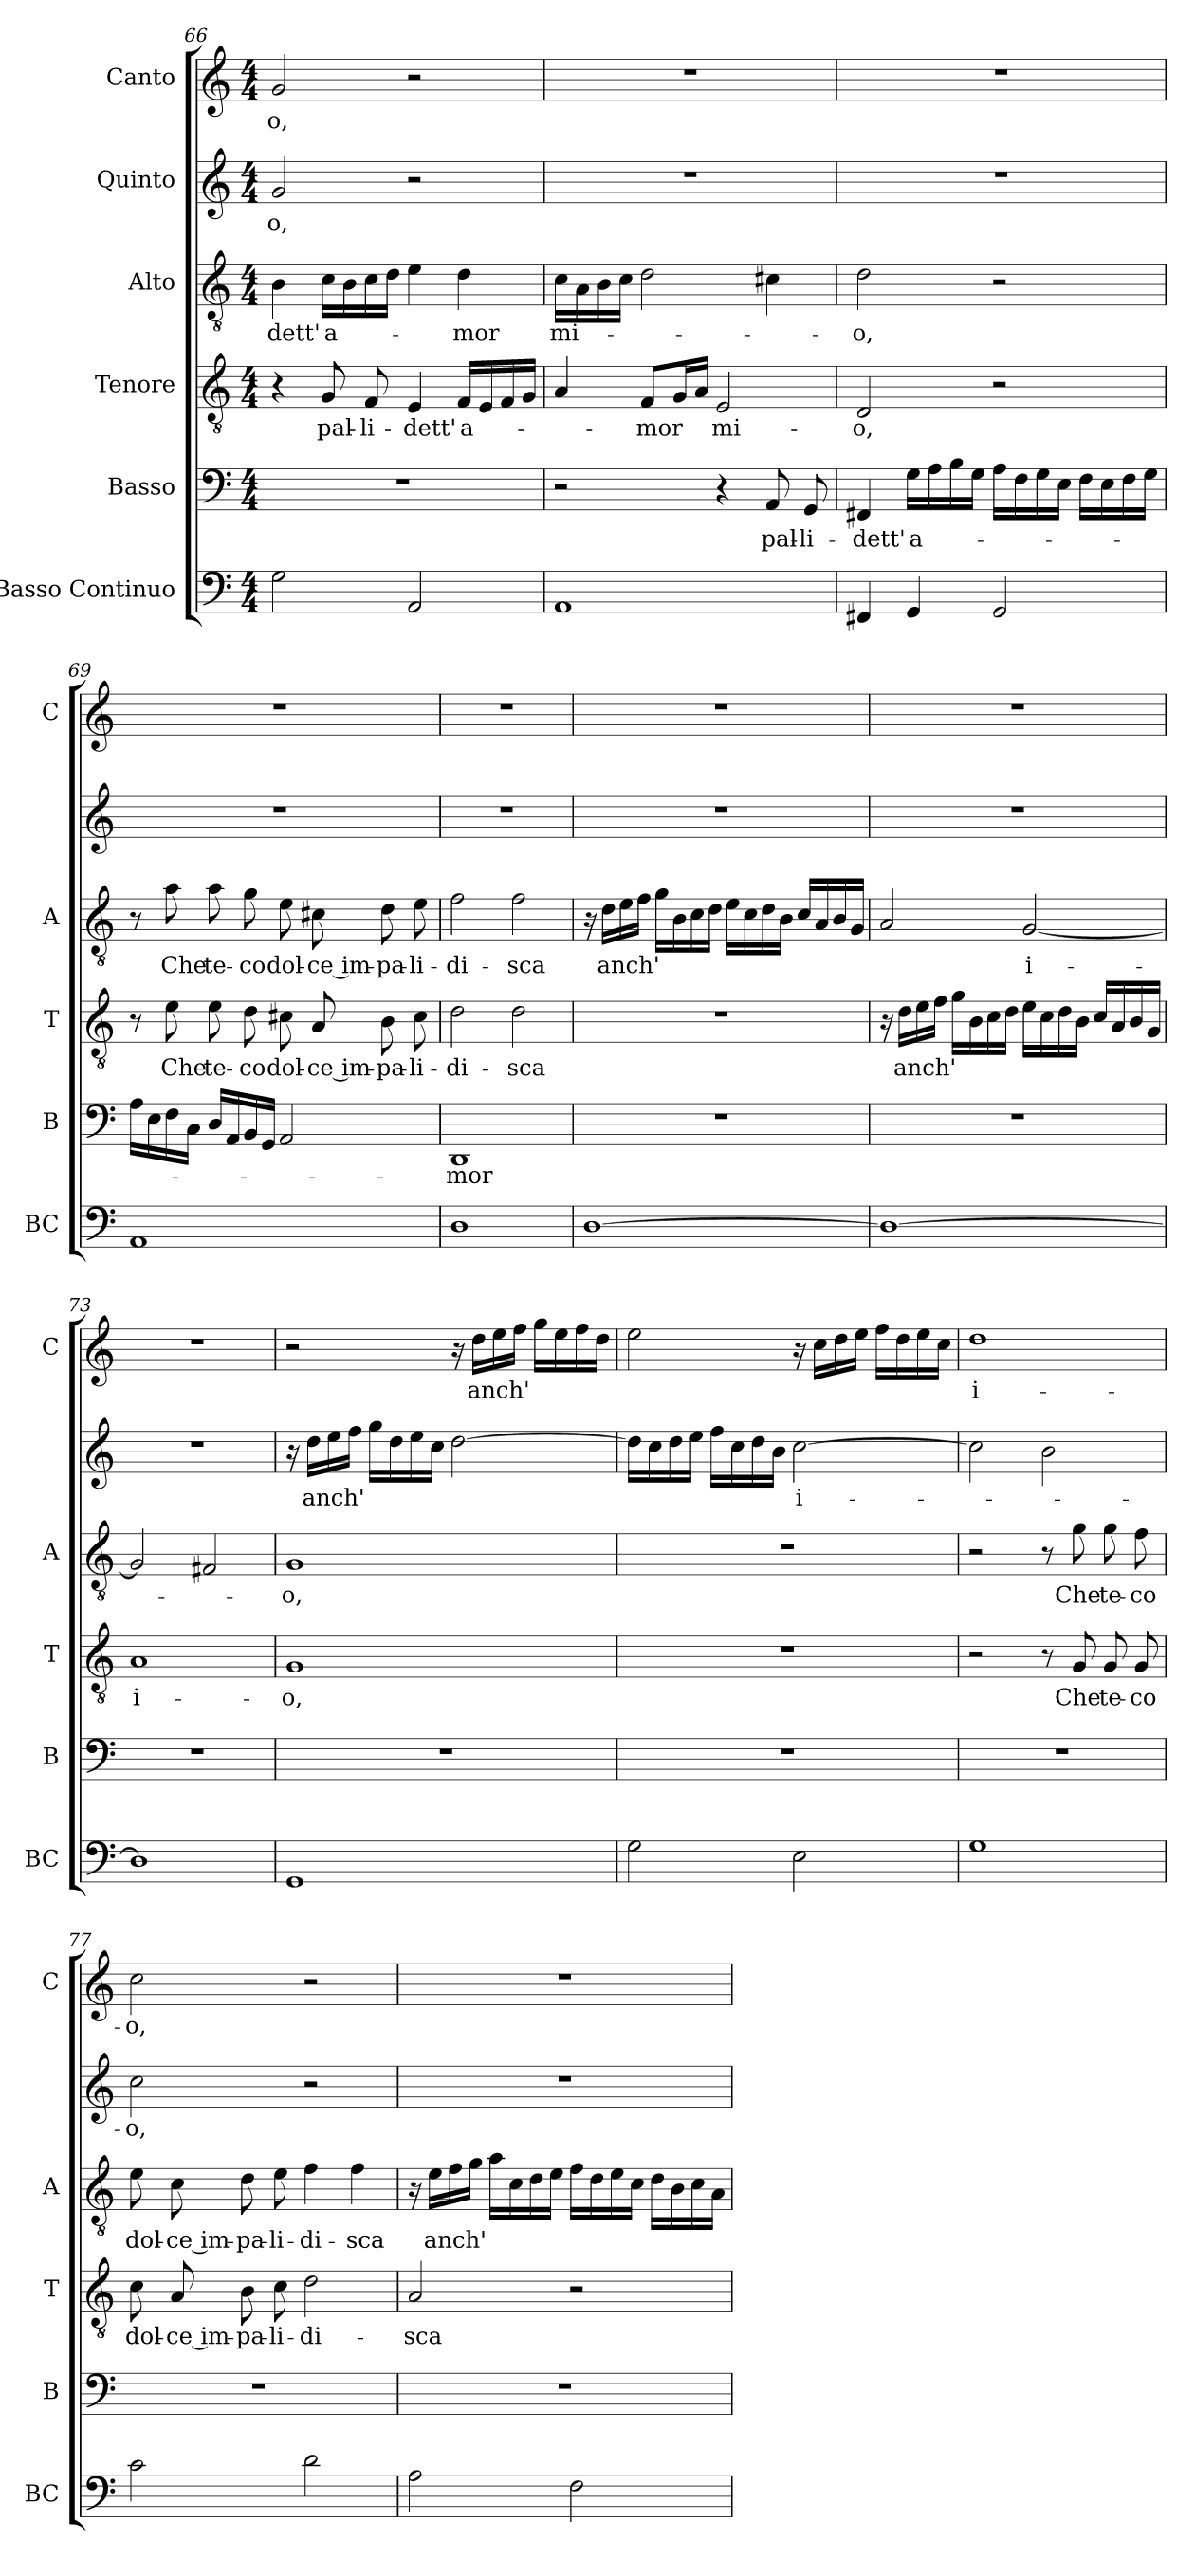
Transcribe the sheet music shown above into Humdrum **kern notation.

**kern	**kern	**text	**kern	**text	**kern	**text	**kern	**text	**kern	**text
*part6	*part5	*part5	*part4	*part4	*part3	*part3	*part2	*part2	*part1	*part1
*staff6	*staff5	*staff5	*staff4	*staff4	*staff3	*staff3	*staff2	*staff2	*staff1	*staff1
*I"Basso Continuo	*I"Basso	*	*I"Tenore	*	*I"Alto	*	*I"Quinto	*	*I"Canto	*
*I'BC	*I'B	*	*I'T	*	*I'A	*	*	*	*I'C	*
*clefF4	*clefF4	*	*clefGv2	*	*clefGv2	*	*clefG2	*	*clefG2	*
*k[]	*k[]	*	*k[]	*	*k[]	*	*k[]	*	*k[]	*
*C:	*C:	*	*C:	*	*C:	*	*C:	*	*C:	*
*M4/4	*M4/4	*	*M4/4	*	*M4/4	*	*M4/4	*	*M4/4	*
=66	=66	=66	=66	=66	=66	=66	=66	=66	=66	=66
!	!	!	!	!	!	!LO:LY:b	!	!LO:LY:b	!	!LO:LY:b
2G\	1r	.	4r	.	4B\	-dett'	2g/	-o,	2g/	-o,
!	!	!	!	!LO:LY:b	!	!LO:LY:b	!	!	!	!
.	.	.	8G/	pal-	16c\LL	a-	.	.	.	.
.	.	.	.	.	16B\	.	.	.	.	.
!	!	!	!	!LO:LY:b	!	!	!	!	!	!
.	.	.	8F/	-li-	16c\	.	.	.	.	.
.	.	.	.	.	16d\JJ	.	.	.	.	.
!	!	!	!	!LO:LY:b	!	!	!	!	!	!
2AA/	.	.	4E/	-dett'	4e\	.	2r	.	2r	.
!	!	!	!	!LO:LY:b	!	!LO:LY:b	!	!	!	!
.	.	.	16F/LL	a-	4d\	-mor	.	.	.	.
.	.	.	16E/	.	.	.	.	.	.	.
.	.	.	16F/	.	.	.	.	.	.	.
.	.	.	16G/JJ	.	.	.	.	.	.	.
=67	=67	=67	=67	=67	=67	=67	=67	=67	=67	=67
!	!	!	!	!	!	!LO:LY:b	!	!	!	!
1AA	2r	.	4A/	.	16c\LL	mi-	1r	.	1r	.
.	.	.	.	.	16A\	.	.	.	.	.
.	.	.	.	.	16B\	.	.	.	.	.
.	.	.	.	.	16c\JJ	.	.	.	.	.
!	!	!	!	!LO:LY:b	!	!	!	!	!	!
.	.	.	8F/L	-mor	2d\	.	.	.	.	.
.	.	.	16G/L	.	.	.	.	.	.	.
.	.	.	16A/JJ	.	.	.	.	.	.	.
!	!	!	!	!LO:LY:b	!	!	!	!	!	!
.	4r	.	2E/	mi-	.	.	.	.	.	.
!	!	!LO:LY:b	!	!	!	!	!	!	!	!
.	8AA/	pal-	.	.	4c#X\	.	.	.	.	.
!	!	!LO:LY:b	!	!	!	!	!	!	!	!
.	8GG/	-li-	.	.	.	.	.	.	.	.
=68	=68	=68	=68	=68	=68	=68	=68	=68	=68	=68
!	!	!LO:LY:b	!	!LO:LY:b	!	!LO:LY:b	!	!	!	!
4FF#X/	4FF#X/	-dett'	2D/	-o,	2d\	-o,	1r	.	1r	.
!	!	!LO:LY:b	!	!	!	!	!	!	!	!
4GG/	16G\LL	a-	.	.	.	.	.	.	.	.
.	16A\	.	.	.	.	.	.	.	.	.
.	16B\	.	.	.	.	.	.	.	.	.
.	16G\JJ	.	.	.	.	.	.	.	.	.
2GG/	16A\LL	.	2r	.	2r	.	.	.	.	.
.	16F\	.	.	.	.	.	.	.	.	.
.	16G\	.	.	.	.	.	.	.	.	.
.	16E\JJ	.	.	.	.	.	.	.	.	.
.	16F\LL	.	.	.	.	.	.	.	.	.
.	16E\	.	.	.	.	.	.	.	.	.
.	16F\	.	.	.	.	.	.	.	.	.
.	16G\JJ	.	.	.	.	.	.	.	.	.
!!LO:LB:g=z
=69	=69	=69	=69	=69	=69	=69	=69	=69	=69	=69
1AA	16A\LL	.	8r	.	8r	.	1r	.	1r	.
.	16E\	.	.	.	.	.	.	.	.	.
!	!	!	!	!LO:LY:b	!	!LO:LY:b	!	!	!	!
.	16F\	.	8e\	Che	8a\	Che	.	.	.	.
.	16C\JJ	.	.	.	.	.	.	.	.	.
!	!	!	!	!LO:LY:b	!	!LO:LY:b	!	!	!	!
.	16D/LL	.	8e\	te-	8a\	te-	.	.	.	.
.	16AA/	.	.	.	.	.	.	.	.	.
!	!	!	!	!LO:LY:b	!	!LO:LY:b	!	!	!	!
.	16BB/	.	8d\	-co	8g\	-co	.	.	.	.
.	16GG/JJ	.	.	.	.	.	.	.	.	.
!	!	!	!	!LO:LY:b	!	!LO:LY:b	!	!	!	!
.	2AA/	.	8c#X\	dol-	8e\	dol-	.	.	.	.
!	!	!	!	!LO:LY:b	!	!LO:LY:b	!	!	!	!
.	.	.	8A/	-ce im-	8c#X\	-ce im-	.	.	.	.
!	!	!	!	!LO:LY:b	!	!LO:LY:b	!	!	!	!
.	.	.	8B\	-pa-	8d\	-pa-	.	.	.	.
!	!	!	!	!LO:LY:b	!	!LO:LY:b	!	!	!	!
.	.	.	8c#\	-li-	8e\	-li-	.	.	.	.
=70	=70	=70	=70	=70	=70	=70	=70	=70	=70	=70
!	!	!LO:LY:b	!	!LO:LY:b	!	!LO:LY:b	!	!	!	!
1D	1DD	-mor	2d\	-di-	2f\	-di-	1r	.	1r	.
!	!	!	!	!LO:LY:b	!	!LO:LY:b	!	!	!	!
.	.	.	2d\	-sca	2f\	-sca	.	.	.	.
=71	=71	=71	=71	=71	=71	=71	=71	=71	=71	=71
[1D	1r	.	1r	.	16r	.	1r	.	1r	.
!	!	!	!	!	!	!LO:LY:b	!	!	!	!
.	.	.	.	.	16d\LL	anch'	.	.	.	.
.	.	.	.	.	16e\	.	.	.	.	.
.	.	.	.	.	16f\JJ	.	.	.	.	.
.	.	.	.	.	16g\LL	.	.	.	.	.
.	.	.	.	.	16B\	.	.	.	.	.
.	.	.	.	.	16c\	.	.	.	.	.
.	.	.	.	.	16d\JJ	.	.	.	.	.
.	.	.	.	.	16e\LL	.	.	.	.	.
.	.	.	.	.	16c\	.	.	.	.	.
.	.	.	.	.	16d\	.	.	.	.	.
.	.	.	.	.	16B\JJ	.	.	.	.	.
.	.	.	.	.	16c/LL	.	.	.	.	.
.	.	.	.	.	16A/	.	.	.	.	.
.	.	.	.	.	16B/	.	.	.	.	.
.	.	.	.	.	16G/JJ	.	.	.	.	.
=72	=72	=72	=72	=72	=72	=72	=72	=72	=72	=72
1D_	1r	.	16r	.	2A/	.	1r	.	1r	.
!	!	!	!	!LO:LY:b	!	!	!	!	!	!
.	.	.	16d\LL	anch'	.	.	.	.	.	.
.	.	.	16e\	.	.	.	.	.	.	.
.	.	.	16f\JJ	.	.	.	.	.	.	.
.	.	.	16g\LL	.	.	.	.	.	.	.
.	.	.	16B\	.	.	.	.	.	.	.
.	.	.	16c\	.	.	.	.	.	.	.
.	.	.	16d\JJ	.	.	.	.	.	.	.
!	!	!	!	!	!	!LO:LY:b	!	!	!	!
.	.	.	16e\LL	.	[2G/	i-	.	.	.	.
.	.	.	16c\	.	.	.	.	.	.	.
.	.	.	16d\	.	.	.	.	.	.	.
.	.	.	16B\JJ	.	.	.	.	.	.	.
.	.	.	16c/LL	.	.	.	.	.	.	.
.	.	.	16A/	.	.	.	.	.	.	.
.	.	.	16B/	.	.	.	.	.	.	.
.	.	.	16G/JJ	.	.	.	.	.	.	.
=73	=73	=73	=73	=73	=73	=73	=73	=73	=73	=73
!	!	!	!	!LO:LY:b	!	!	!	!	!	!
1D]	1r	.	1A	i-	2G/]	.	1r	.	1r	.
.	.	.	.	.	2F#X/	.	.	.	.	.
=74	=74	=74	=74	=74	=74	=74	=74	=74	=74	=74
!	!	!	!	!LO:LY:b	!	!LO:LY:b	!	!	!	!
1GG	1r	.	1G	-o,	1G	-o,	16r	.	2r	.
!	!	!	!	!	!	!	!	!LO:LY:b	!	!
.	.	.	.	.	.	.	16dd\LL	anch'	.	.
.	.	.	.	.	.	.	16ee\	.	.	.
.	.	.	.	.	.	.	16ff\JJ	.	.	.
.	.	.	.	.	.	.	16gg\LL	.	.	.
.	.	.	.	.	.	.	16dd\	.	.	.
.	.	.	.	.	.	.	16ee\	.	.	.
.	.	.	.	.	.	.	16cc\JJ	.	.	.
.	.	.	.	.	.	.	[2dd\	.	16r	.
!	!	!	!	!	!	!	!	!	!	!LO:LY:b
.	.	.	.	.	.	.	.	.	16dd\LL	anch'
.	.	.	.	.	.	.	.	.	16ee\	.
.	.	.	.	.	.	.	.	.	16ff\JJ	.
.	.	.	.	.	.	.	.	.	16gg\LL	.
.	.	.	.	.	.	.	.	.	16ee\	.
.	.	.	.	.	.	.	.	.	16ff\	.
.	.	.	.	.	.	.	.	.	16dd\JJ	.
!!LO:PB:g=z
=75	=75	=75	=75	=75	=75	=75	=75	=75	=75	=75
2G\	1r	.	1r	.	1r	.	16dd\LL]	.	2ee\	.
.	.	.	.	.	.	.	16cc\	.	.	.
.	.	.	.	.	.	.	16dd\	.	.	.
.	.	.	.	.	.	.	16ee\JJ	.	.	.
.	.	.	.	.	.	.	16ff\LL	.	.	.
.	.	.	.	.	.	.	16cc\	.	.	.
.	.	.	.	.	.	.	16dd\	.	.	.
.	.	.	.	.	.	.	16b\JJ	.	.	.
!	!	!	!	!	!	!	!	!LO:LY:b	!	!
2E\	.	.	.	.	.	.	[2cc\	i-	16r	.
.	.	.	.	.	.	.	.	.	16cc\LL	.
.	.	.	.	.	.	.	.	.	16dd\	.
.	.	.	.	.	.	.	.	.	16ee\JJ	.
.	.	.	.	.	.	.	.	.	16ff\LL	.
.	.	.	.	.	.	.	.	.	16dd\	.
.	.	.	.	.	.	.	.	.	16ee\	.
.	.	.	.	.	.	.	.	.	16cc\JJ	.
=76	=76	=76	=76	=76	=76	=76	=76	=76	=76	=76
!	!	!	!	!	!	!	!	!	!	!LO:LY:b
1G	1r	.	2r	.	2r	.	2cc\]	.	1dd	i-
.	.	.	8r	.	8r	.	2b\	.	.	.
!	!	!	!	!LO:LY:b	!	!LO:LY:b	!	!	!	!
.	.	.	8G/	Che	8g\	Che	.	.	.	.
!	!	!	!	!LO:LY:b	!	!LO:LY:b	!	!	!	!
.	.	.	8G/	te-	8g\	te-	.	.	.	.
!	!	!	!	!LO:LY:b	!	!LO:LY:b	!	!	!	!
.	.	.	8G/	-co	8f\	-co	.	.	.	.
=77	=77	=77	=77	=77	=77	=77	=77	=77	=77	=77
!	!	!	!	!LO:LY:b	!	!LO:LY:b	!	!LO:LY:b	!	!LO:LY:b
2c\	1r	.	8c\	dol-	8e\	dol-	2cc\	-o,	2cc\	-o,
!	!	!	!	!LO:LY:b	!	!LO:LY:b	!	!	!	!
.	.	.	8A/	-ce im-	8c\	-ce im-	.	.	.	.
!	!	!	!	!LO:LY:b	!	!LO:LY:b	!	!	!	!
.	.	.	8B\	-pa-	8d\	-pa-	.	.	.	.
!	!	!	!	!LO:LY:b	!	!LO:LY:b	!	!	!	!
.	.	.	8c\	-li-	8e\	-li-	.	.	.	.
!	!	!	!	!LO:LY:b	!	!LO:LY:b	!	!	!	!
2d\	.	.	2d\	-di-	4f\	-di-	2r	.	2r	.
!	!	!	!	!	!	!LO:LY:b	!	!	!	!
.	.	.	.	.	4f\	-sca	.	.	.	.
=78	=78	=78	=78	=78	=78	=78	=78	=78	=78	=78
!	!	!	!	!LO:LY:b	!	!	!	!	!	!
2A\	1r	.	2A/	-sca	16r	.	1r	.	1r	.
!	!	!	!	!	!	!LO:LY:b	!	!	!	!
.	.	.	.	.	16e\LL	anch'	.	.	.	.
.	.	.	.	.	16f\	.	.	.	.	.
.	.	.	.	.	16g\JJ	.	.	.	.	.
.	.	.	.	.	16a\LL	.	.	.	.	.
.	.	.	.	.	16c\	.	.	.	.	.
.	.	.	.	.	16d\	.	.	.	.	.
.	.	.	.	.	16e\JJ	.	.	.	.	.
2F\	.	.	2r	.	16f\LL	.	.	.	.	.
.	.	.	.	.	16d\	.	.	.	.	.
.	.	.	.	.	16e\	.	.	.	.	.
.	.	.	.	.	16c\JJ	.	.	.	.	.
.	.	.	.	.	16d\LL	.	.	.	.	.
.	.	.	.	.	16B\	.	.	.	.	.
.	.	.	.	.	16c\	.	.	.	.	.
.	.	.	.	.	16A\JJ	.	.	.	.	.
=	=	=	=	=	=	=	=	=	=	=
*-	*-	*-	*-	*-	*-	*-	*-	*-	*-	*-
